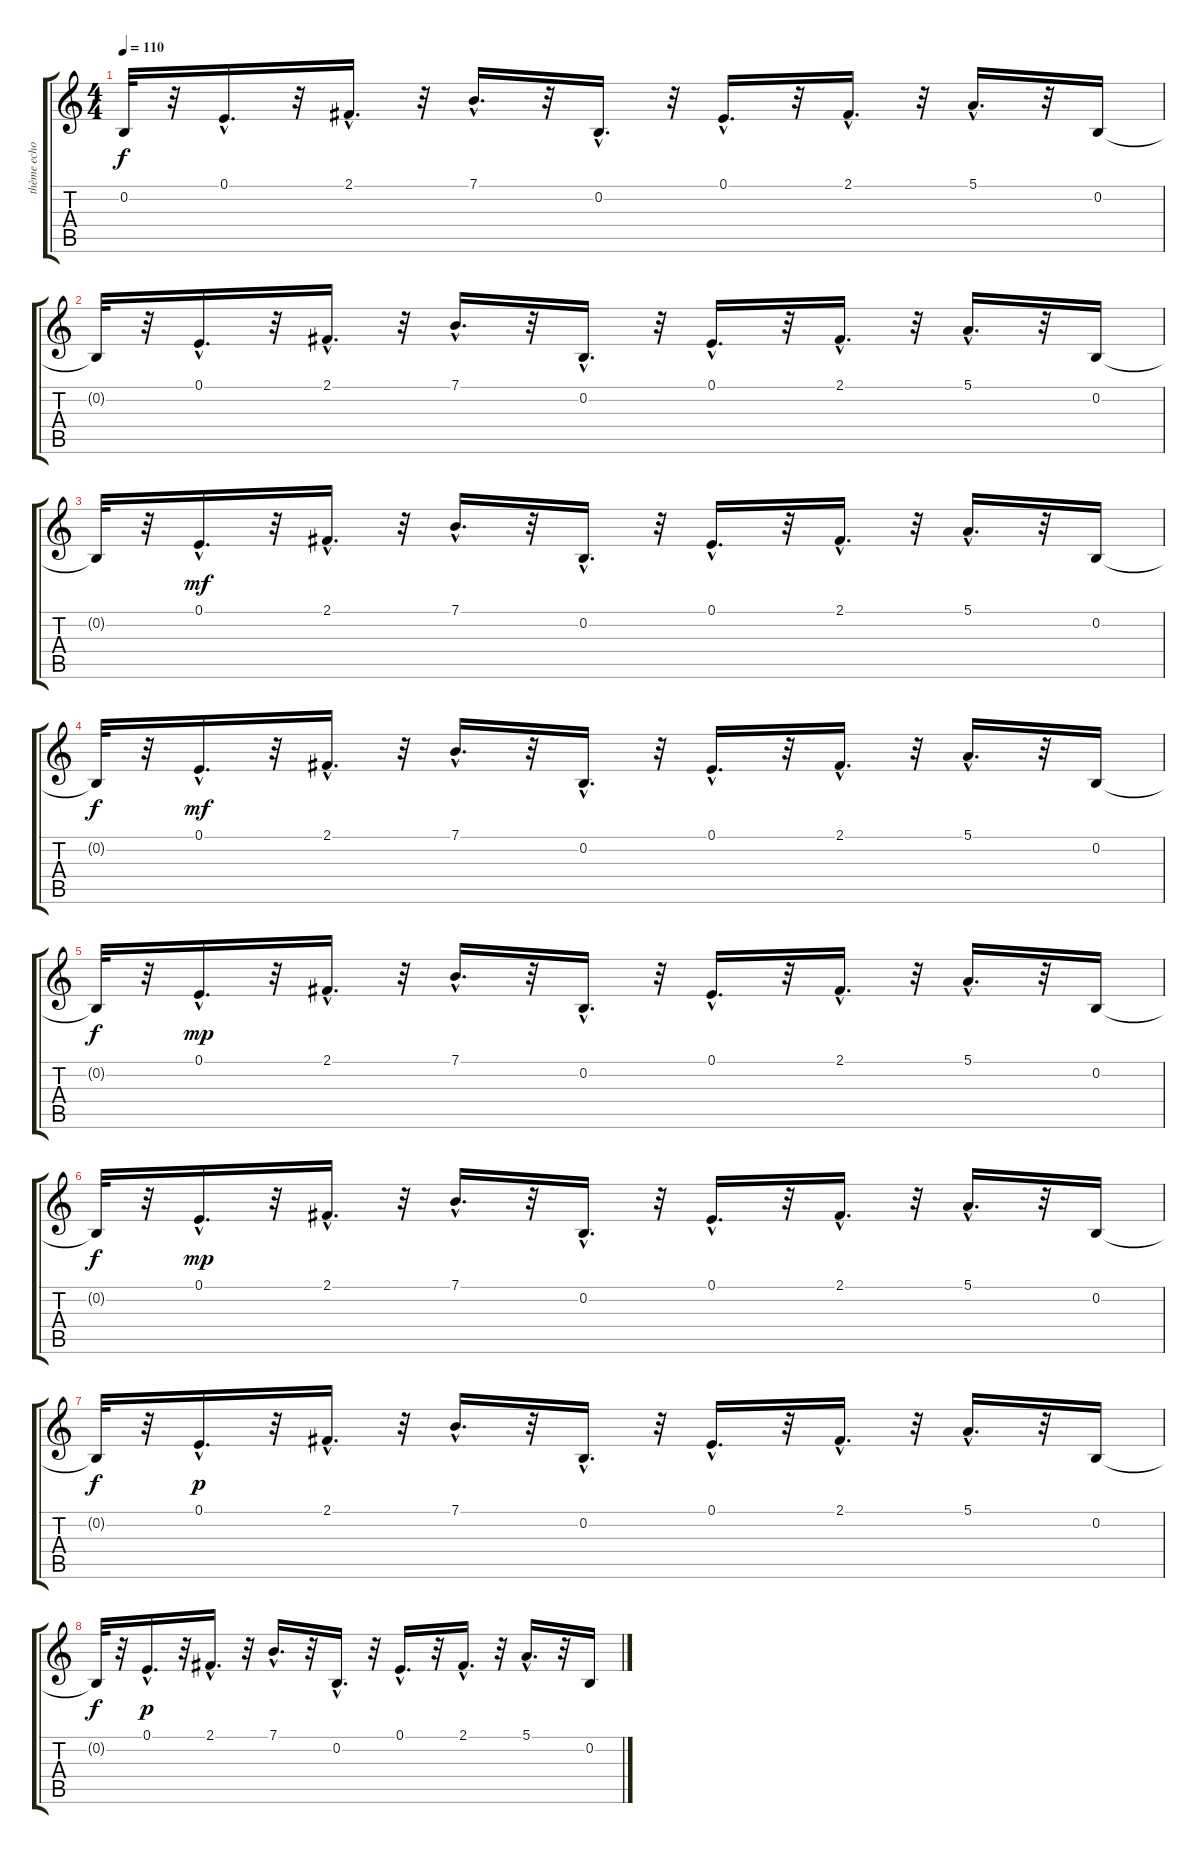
\track ("thème echo" "thème echo") {instrument clavinet}
\staff {score tabs}
\tuning (E4 B3 G3 D3 A2 E2) {hide}
\ts (4 4)
\tempo 110
\clef g2
\ks c
0.2{t}.32{dy f} r.32 0.1{hac}.16{d} r.32 2.1{hac}.16{d} r.32 7.1{hac}.16{d} r.32 0.2{hac}.16{d} r.32 0.1{hac}.16{d} r.32 2.1{hac}.16{d} r.32 5.1{hac}.16{d} r.32 0.2.16 |
0.2{t}.32 r.32 0.1{hac}.16{d} r.32 2.1{hac}.16{d} r.32 7.1{hac}.16{d} r.32 0.2{hac}.16{d} r.32 0.1{hac}.16{d} r.32 2.1{hac}.16{d} r.32 5.1{hac}.16{d} r.32 0.2.16 |
0.2{t}.32 r.32 0.1{hac}.16{d dy mf} r.32 2.1{hac}.16{d} r.32 7.1{hac}.16{d} r.32 0.2{hac}.16{d} r.32 0.1{hac}.16{d} r.32 2.1{hac}.16{d} r.32 5.1{hac}.16{d} r.32 0.2.16 |
0.2{t}.32{dy f} r.32 0.1{hac}.16{d dy mf} r.32 2.1{hac}.16{d} r.32 7.1{hac}.16{d} r.32 0.2{hac}.16{d} r.32 0.1{hac}.16{d} r.32 2.1{hac}.16{d} r.32 5.1{hac}.16{d} r.32 0.2.16 |
0.2{t}.32{dy f} r.32 0.1{hac}.16{d dy mp} r.32 2.1{hac}.16{d} r.32 7.1{hac}.16{d} r.32 0.2{hac}.16{d} r.32 0.1{hac}.16{d} r.32 2.1{hac}.16{d} r.32 5.1{hac}.16{d} r.32 0.2.16 |
0.2{t}.32{dy f} r.32 0.1{hac}.16{d dy mp} r.32 2.1{hac}.16{d} r.32 7.1{hac}.16{d} r.32 0.2{hac}.16{d} r.32 0.1{hac}.16{d} r.32 2.1{hac}.16{d} r.32 5.1{hac}.16{d} r.32 0.2.16 |
0.2{t}.32{dy f} r.32 0.1{hac}.16{d dy p} r.32 2.1{hac}.16{d} r.32 7.1{hac}.16{d} r.32 0.2{hac}.16{d} r.32 0.1{hac}.16{d} r.32 2.1{hac}.16{d} r.32 5.1{hac}.16{d} r.32 0.2.16 |
0.2{t}.32{dy f} r.32 0.1{hac}.16{d dy p} r.32 2.1{hac}.16{d} r.32 7.1{hac}.16{d} r.32 0.2{hac}.16{d} r.32 0.1{hac}.16{d} r.32 2.1{hac}.16{d} r.32 5.1{hac}.16{d} r.32 0.2.16
